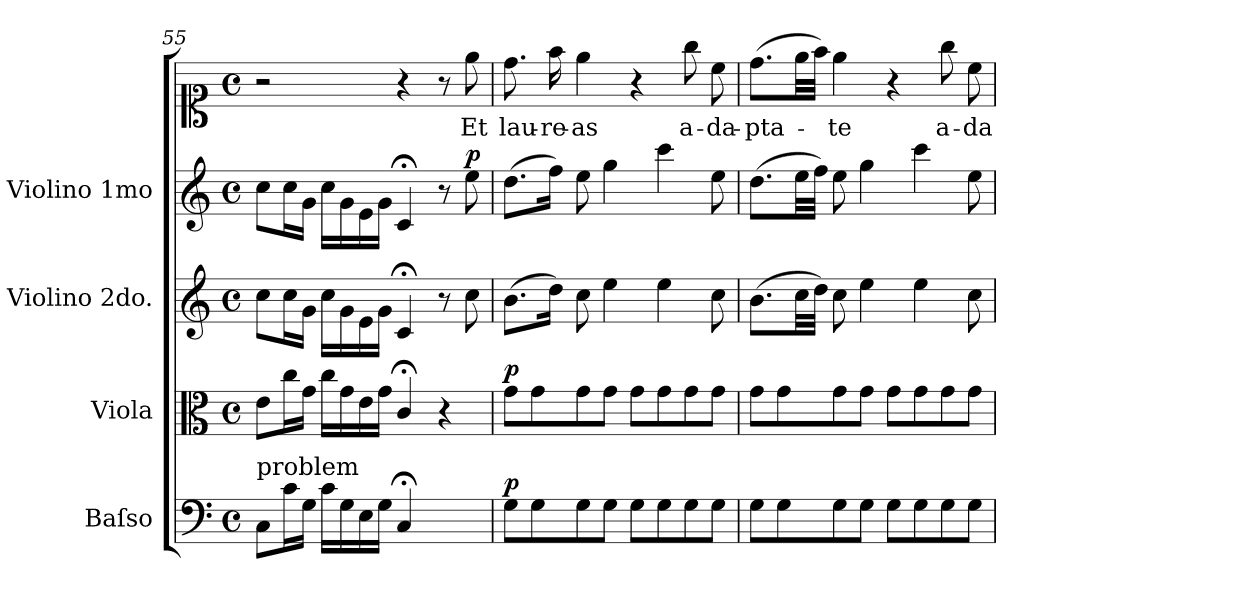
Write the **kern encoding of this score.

**kern	**dynam	**kern	**dynam	**kern	**kern	**dynam	**kern	**text
*part5	*part5	*part4	*part4	*part3	*part2	*part2	*part1	*part1
*staff5	*staff5	*staff4	*staff4	*staff3	*staff2	*staff2	*staff1	*staff1
*I"Baſso	*	*I"Viola	*	*I"Violino 2do.	*I"Violino 1mo	*	*	*
*	*	*I'vla	*	*	*I'vl I	*	*	*
*clefF4	*	*clefC3	*	*clefG2	*clefG2	*	*clefC1	*
*k[]	*	*k[]	*	*k[]	*k[]	*	*k[]	*
*M4/4	*	*M4/4	*	*M4/4	*M4/4	*	*M4/4	*
*met(c)	*	*met(c)	*	*met(c)	*met(c)	*	*met(c)	*
=55	=55	=55	=55	=55	=55	=55	=55	=55
!LO:TX:a:t=problem	!	!	!	!	!	!	!	!
8C/L	.	8e\L	.	8cc\L	8cc\L	.	2r	.
16c\L	.	16cc\L	.	16cc\L	16cc\L	.	.	.
16G\JJ	.	16g\JJ	.	16g\JJ	16g\JJ	.	.	.
16c\LL	.	16cc\LL	.	16cc\LL	16cc\LL	.	.	.
16G\	.	16g\	.	16g\	16g\	.	.	.
16E\	.	16e\	.	16e\	16e\	.	.	.
16G\JJ	.	16g\JJ	.	16g\JJ	16g\JJ	.	.	.
!LO:N:vis=4	!	!	!	!	!	!	!	!
2C;/	.	4c;/	.	4c;</	4c;</	.	4r	.
.	.	4r	.	8r	8r	.	8r	.
!	!	!	!	!	!	!LO:DY:a	!	!
.	.	.	.	8cc\	8ee\	p	8ee\	Et
=56	=56	=56	=56	=56	=56	=56	=56	=56
!	!LO:DY:a	!	!LO:DY:a	!	!	!	!	!
8G\L	p	8g\L	p	(8.b\L	(8.dd\L	.	8.dd\	lau-
8G\	.	8g\	.	.	.	.	.	.
.	.	.	.	16dd\Jk)	16ff\Jk)	.	16ff\	-re-
8G\	.	8g\	.	8cc\	8ee\	.	4ee\	-as
8G\J	.	8g\J	.	4ee\	4gg\	.	.	.
8G\L	.	8g\L	.	.	.	.	4r	.
8G\	.	8g\	.	4ee\	4ccc\	.	.	.
8G\	.	8g\	.	.	.	.	8gg\	a-
8G\J	.	8g\J	.	8cc\	8ee\	.	8cc\	-da-
=57	=57	=57	=57	=57	=57	=57	=57	=57
8G\L	.	8g\L	.	(8.b\L	(8.dd\L	.	(8.dd\L	-pta-
8G\	.	8g\	.	.	.	.	.	.
.	.	.	.	32cc\LL	32ee\LL	.	32ee\LL	.
.	.	.	.	32dd\JJJ)	32ff\JJJ)	.	32ff\JJJ)	.
8G\	.	8g\	.	8cc\	8ee\	.	4ee\	-te
8G\J	.	8g\J	.	4ee\	4gg\	.	.	.
8G\L	.	8g\L	.	.	.	.	4r	.
8G\	.	8g\	.	4ee\	4ccc\	.	.	.
8G\	.	8g\	.	.	.	.	8gg\	a-
8G\J	.	8g\J	.	8cc\	8ee\	.	8cc\	-da-
=	=	=	=	=	=	=	=	=
*-	*-	*-	*-	*-	*-	*-	*-	*-
